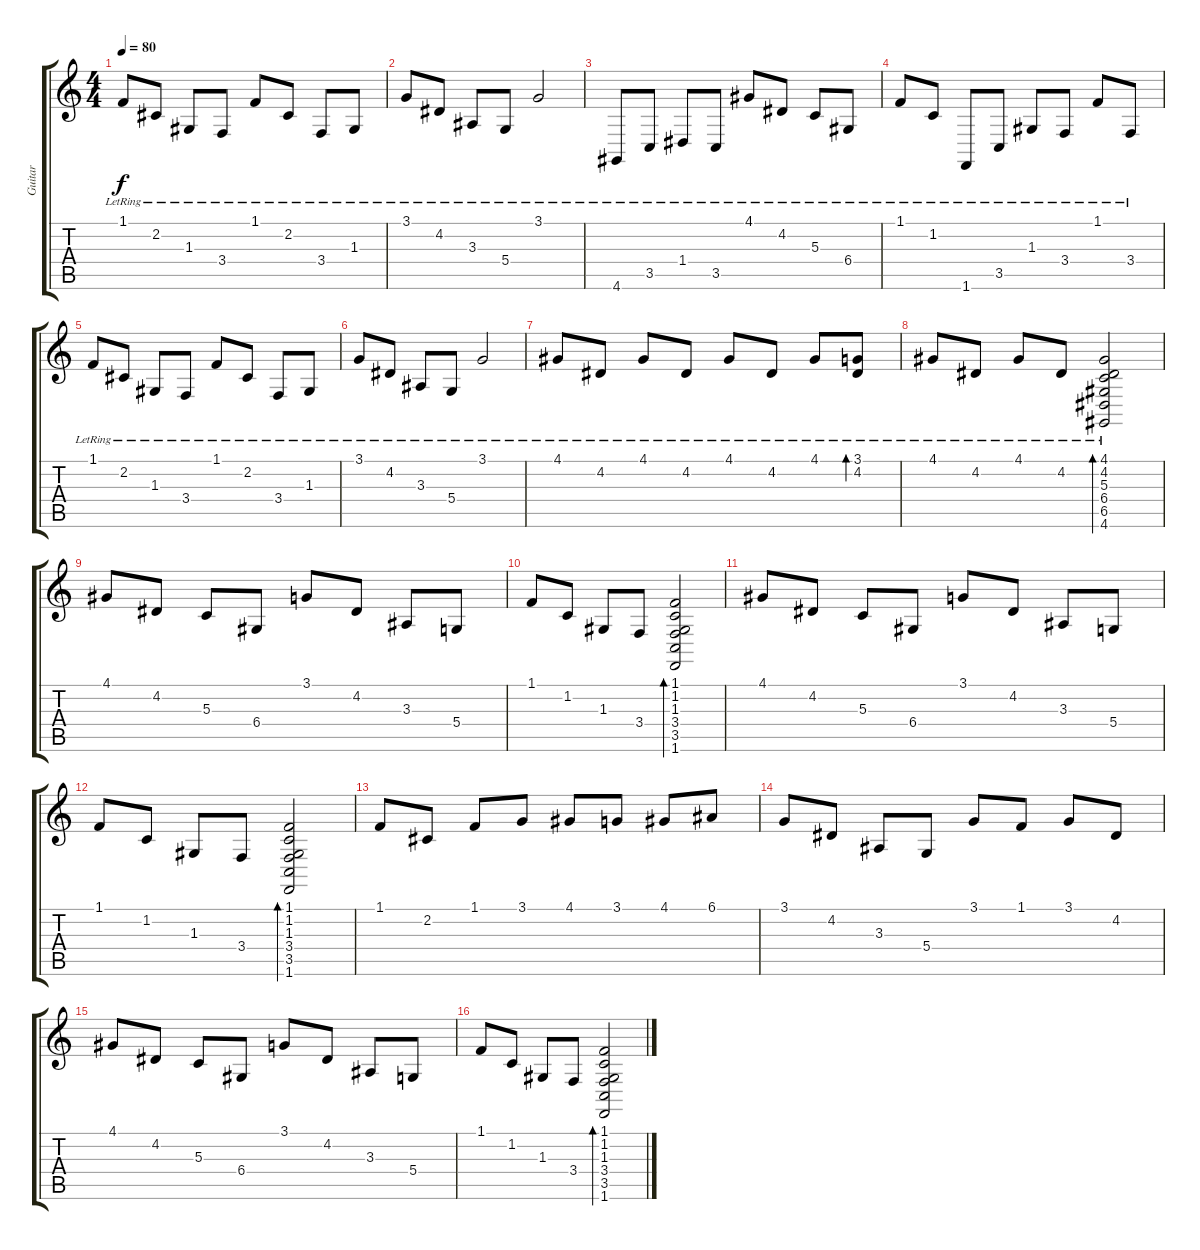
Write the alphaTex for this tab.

\track ("Guitar" "Guitar") {instrument fx4atmosphere}
\staff {score tabs}
\tuning (E4 B3 G3 D3 A2 E2) {hide}
\ts (4 4)
\tempo 80
\clef g2
\ks c
1.1{lr}.8{dy f} 2.2{lr}.8 1.3{lr}.8 3.4{lr}.8 1.1{lr}.8 2.2{lr}.8 3.4{lr}.8 1.3{lr}.8 |
3.1{lr}.8 4.2{lr}.8 3.3{lr}.8 5.4{lr}.8 3.1{lr}.2 |
4.6{lr}.8 3.5{lr}.8 1.4{lr}.8 3.5{lr}.8 4.1{lr}.8 4.2{lr}.8 5.3{lr}.8 6.4{lr}.8 |
1.1{lr}.8 1.2{lr}.8 1.6{lr}.8 3.5{lr}.8 1.3{lr}.8 3.4{lr}.8 1.1{lr}.8 3.4{lr}.8 |
1.1{lr}.8 2.2{lr}.8 1.3{lr}.8 3.4{lr}.8 1.1{lr}.8 2.2{lr}.8 3.4{lr}.8 1.3{lr}.8 |
3.1{lr}.8 4.2{lr}.8 3.3{lr}.8 5.4{lr}.8 3.1{lr}.2 |
4.1{lr}.8 4.2{lr}.8 4.1{lr}.8 4.2{lr}.8 4.1{lr}.8 4.2{lr}.8 4.1{lr}.8 (3.1{lr} 4.2{lr}).8{bd 30} |
4.1{lr}.8 4.2{lr}.8 4.1{lr}.8 4.2{lr}.8 (4.1{lr} 4.2{lr} 5.3 6.4{lr} 6.5{lr} 4.6{lr}).2{bd 30} |
4.1.8 4.2.8 5.3.8 6.4.8 3.1.8 4.2.8 3.3.8 5.4.8 |
1.1.8 1.2.8 1.3.8 3.4.8 (1.1 1.2 1.3 3.4 3.5 1.6).2{bd 240} |
4.1.8 4.2.8 5.3.8 6.4.8 3.1.8 4.2.8 3.3.8 5.4.8 |
1.1.8 1.2.8 1.3.8 3.4.8 (1.1 1.2 1.3 3.4 3.5 1.6).2{bd 240} |
1.1.8 2.2.8 1.1.8 3.1.8 4.1.8 3.1.8 4.1.8 6.1.8 |
3.1.8 4.2.8 3.3.8 5.4.8 3.1.8 1.1.8 3.1.8 4.2.8 |
4.1.8 4.2.8 5.3.8 6.4.8 3.1.8 4.2.8 3.3.8 5.4.8 |
1.1.8 1.2.8 1.3.8 3.4.8 (1.1 1.2 1.3 3.4 3.5 1.6).2{bd 240}
